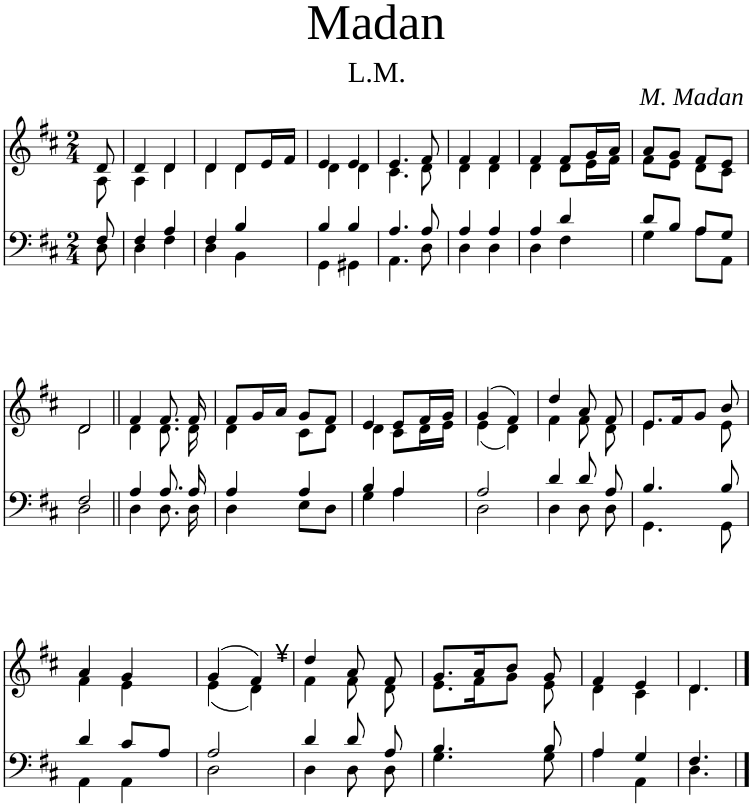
**kern	**kern
*part1	*part1
*staff2	*staff1
*I"Piano	*
*I'Pno	*
*clefF4	*clefG2
*k[f#c#]	*k[f#c#]
*M2/4	*M2/4
=1	=1
*^	*^
8F#/	8D\	8d/	8A\
=2	=2	=2	=2
4F#/	4D\	4d/	4A\
4A/	4F#\	4d/	4d\
=3	=3	=3	=3
4F#/	4D\	4d/	4d\
4B/	4BB\	8d/L	4d\
.	.	16e/L	.
.	.	16f#/JJ	.
=4	=4	=4	=4
4B/	4GG\	4e/	4d\
4B/	4GG#X\	4e/	4d\
=5	=5	=5	=5
4.A/	4.AA\	4.e/	4.c#\
8A/	8D\	8f#/	8d\
=6	=6	=6	=6
4A/	4D\	4f#/	4d\
4A/	4D\	4f#/	4d\
=7	=7	=7	=7
4A/	4D\	4f#/	4d\
4d/	4F#\	8f#/L	8d\L
.	.	16g/L	16e\L
.	.	16a/JJ	16f#\JJ
=8	=8	=8	=8
8d/L	4G\	8a/L	8f#\L
8B/J	.	8g/J	8e\J
8A/L	8A\L	8f#/L	8d\L
8G/J	8AA\J	8e/J	8c#\J
!!LO:LB:g=z	!!
=9	=9	=9	=9
2F#/	2D\	2d/	2d\
=10||	=10||	=10||	=10||
4A/	4D\	4f#/	4d\
8.A/	8.D\	8.f#/	8.d\
16A/	16D\	16f#/	16d\
=11	=11	=11	=11
4A/	4D\	8f#/L	4d\
.	.	16g/L	.
.	.	16a/JJ	.
4A/	8E\L	8g/L	8c#\L
.	8D\J	8f#/J	8d\J
=12	=12	=12	=12
4B/	4G\	4e/	4d\
4A/	4A\	8e/L	8c#\L
.	.	16f#/L	16d\L
.	.	16g/JJ	16e\JJ
=13	=13	=13	=13
2A/	2D\	(4g/	(4e\
.	.	4f#/)	4d\)
=14	=14	=14	=14
4d/	4D\	4dd/	4f#\
8d/	8D\	8a/	8f#\
8A/	8D\	8f#/	8d\
=15	=15	=15	=15
4.B/	4.GG\	8.e/L	4.e\
.	.	16f#/K	.
.	.	8g/J	.
8B/	8GG\	8b/	8e\
!!LO:LB:g=z	!!
=16	=16	=16	=16
4d/	4AA\	4a/	4f#\
8c#/L	4AA\	4g/	4e\
8A/J	.	.	.
=17	=17	=17	=17
2A/	2D\	(4g/	(4e\
.	.	4f#/)	4d\)
=18	=18	=18	=18
!	!	!LO:TX:a:t=¥	!
4d/	4D\	4dd/	4f#\
8d/	8D\	8a/	8f#\
8A/	8D\	8f#/	8d\
=19	=19	=19	=19
4.B/	4.G\	8.g/L	8.e\L
.	.	16a/K	16f#\K
.	.	8b/J	8g\J
8B/	8G\	8g/	8e\
=20	=20	=20	=20
4A/	4A\	4f#/	4d\
4G/	4AA\	4e/	4c#\
=21	=21	=21	=21
4.F#/	4.D\	4.d/	4.d\
*v	*v	*	*
*	*v	*v
==	==
*-	*-
